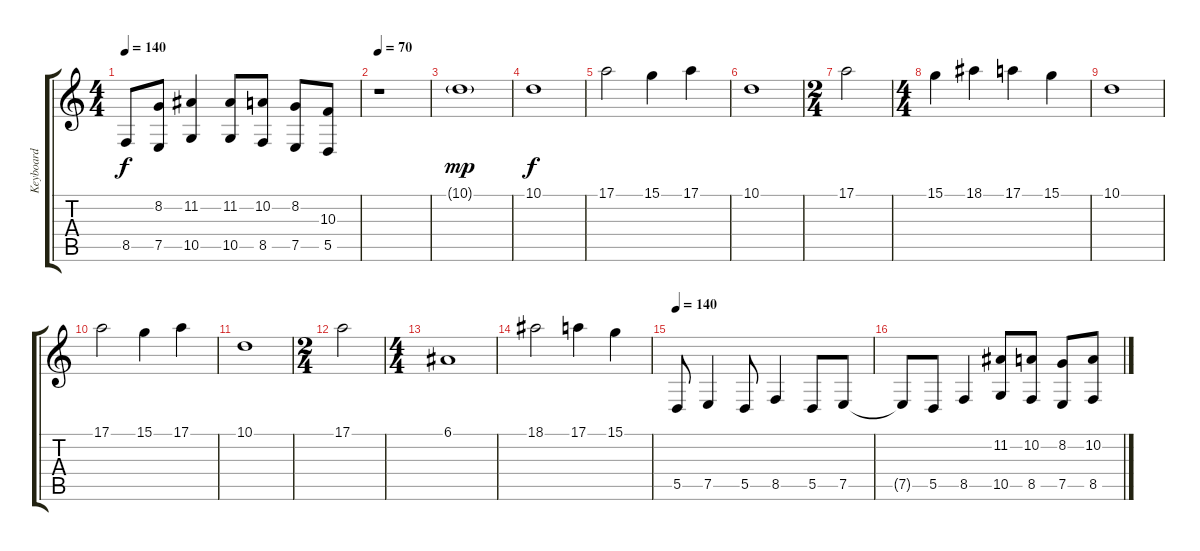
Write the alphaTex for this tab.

\track ("Keyboard" "Keyboard") {instrument stringensemble1}
\staff {score tabs}
\tuning (E4 B3 G3 D3 A2 D2) {hide}
\ts (4 4)
\tempo 140
\clef g2
\ks c
8.5{t}.8{dy f} (8.2 7.5).8 (11.2 10.5).4 (11.2 10.5).8 (10.2 8.5).8 (8.2 7.5).8 (10.3 5.5).8 |
\tempo 70
r.1 |
10.1{g}.1{dy mp instrument oboe} |
10.1.1{dy f} |
17.1.2 15.1.4 17.1.4 |
10.1.1 |
\ts (2 4)
17.1.2 |
\ts (4 4)
15.1.4 18.1.4 17.1.4 15.1.4 |
10.1.1 |
17.1.2 15.1.4 17.1.4 |
10.1.1 |
\ts (2 4)
17.1.2 |
\ts (4 4)
6.1.1 |
18.1.2 17.1.4 15.1.4 |
\tempo 140
5.5.8{instrument acousticgrandpiano} 7.5.4 5.5.8 8.5.4 5.5.8 7.5.8 |
7.5{t}.8 5.5.8 8.5.4 (11.2 10.5).8 (10.2 8.5).8 (8.2 7.5).8 (10.2 8.5).8
